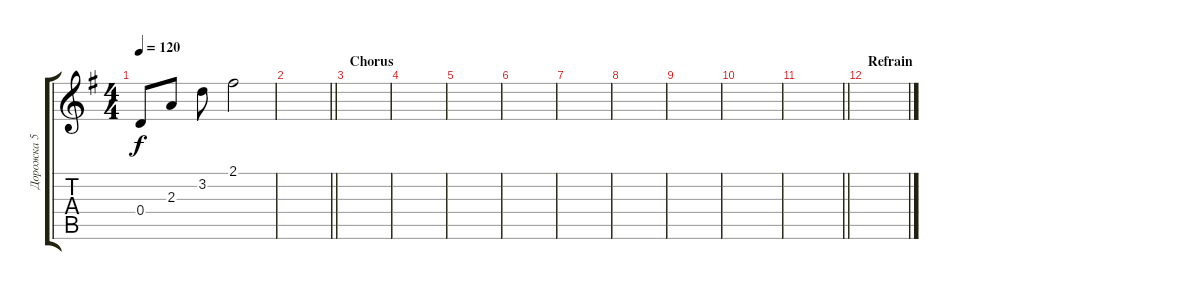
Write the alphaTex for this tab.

\track ("Дорожка 5" "Дорожка 5") {instrument distortionguitar}
\staff {score tabs}
\tuning (E4 B3 G3 D3 A2 E2) {hide}
\ts (4 4)
\tempo 120
\clef g2
\ks g
0.4.8{dy f} 2.3.8 3.2.8 2.1.2 |
\barLineRight lightlight
|
\section ("" "Chorus")
|
|
|
|
|
|
|
|
\barLineRight lightlight
|
\section ("" "Refrain")
